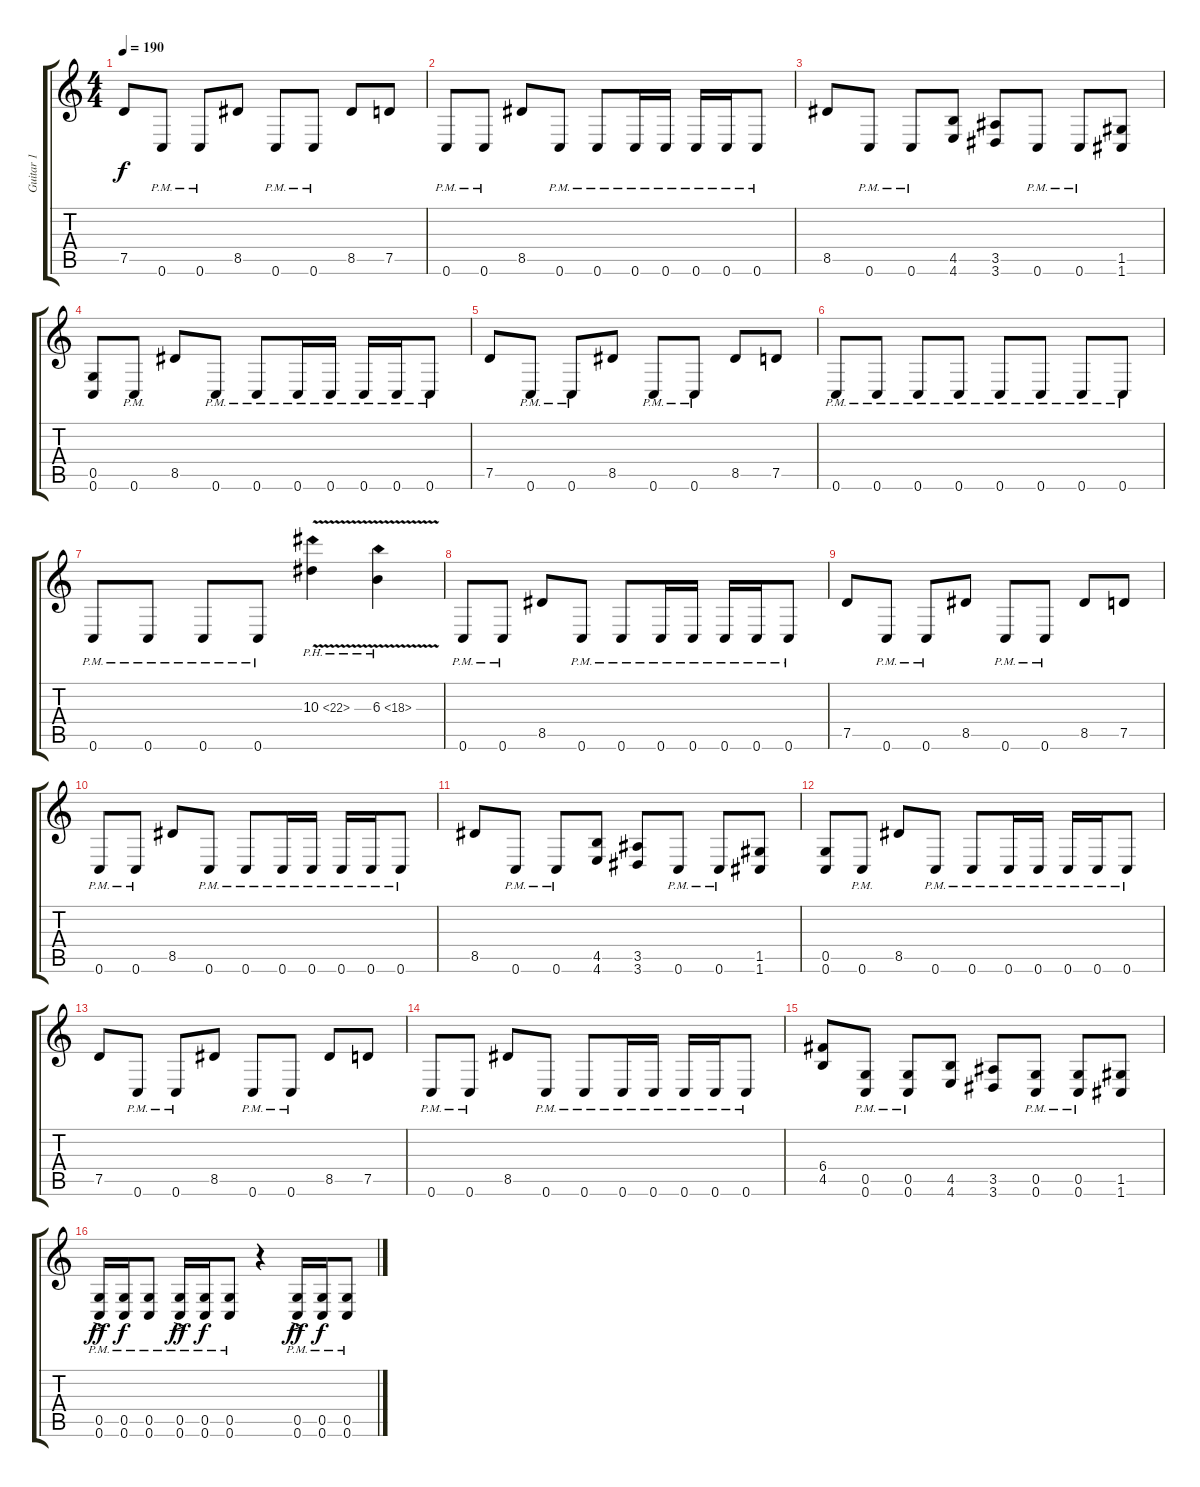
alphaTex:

\track ("Guitar 1" "Guitar 1") {instrument distortionguitar}
\staff {score tabs}
\tuning (D4 A3 F3 C3 G2 C2) {hide}
\ts (4 4)
\tempo 190
\clef g2
\ks c
7.5.8{dy f} 0.6{pm}.8 0.6{pm}.8 8.5.8 0.6{pm}.8 0.6{pm}.8 8.5.8 7.5.8 |
0.6{pm}.8 0.6{pm}.8 8.5.8 0.6{pm}.8 0.6{pm}.8 0.6{pm}.16 0.6{pm}.16 0.6{pm}.16 0.6{pm}.16 0.6{pm}.8 |
8.5.8 0.6{pm}.8 0.6{pm}.8 (4.5 4.6).8 (3.5 3.6).8 0.6{pm}.8 0.6{pm}.8 (1.5 1.6).8 |
(0.5 0.6).8 0.6{pm}.8 8.5.8 0.6{pm}.8 0.6{pm}.8 0.6{pm}.16 0.6{pm}.16 0.6{pm}.16 0.6{pm}.16 0.6{pm}.8 |
7.5.8 0.6{pm}.8 0.6{pm}.8 8.5.8 0.6{pm}.8 0.6{pm}.8 8.5.8 7.5.8 |
0.6{pm}.8 0.6{pm}.8 0.6{pm}.8 0.6{pm}.8 0.6{pm}.8 0.6{pm}.8 0.6{pm}.8 0.6{pm}.8 |
0.6{pm}.8 0.6{pm}.8 0.6{pm}.8 0.6{pm}.8 10.3{ph 12 v}.4 6.3{ph 12 v}.4 |
0.6{pm}.8 0.6{pm}.8 8.5.8 0.6{pm}.8 0.6{pm}.8 0.6{pm}.16 0.6{pm}.16 0.6{pm}.16 0.6{pm}.16 0.6{pm}.8 |
7.5.8 0.6{pm}.8 0.6{pm}.8 8.5.8 0.6{pm}.8 0.6{pm}.8 8.5.8 7.5.8 |
0.6{pm}.8 0.6{pm}.8 8.5.8 0.6{pm}.8 0.6{pm}.8 0.6{pm}.16 0.6{pm}.16 0.6{pm}.16 0.6{pm}.16 0.6{pm}.8 |
8.5.8 0.6{pm}.8 0.6{pm}.8 (4.5 4.6).8 (3.5 3.6).8 0.6{pm}.8 0.6{pm}.8 (1.5 1.6).8 |
(0.5 0.6).8 0.6{pm}.8 8.5.8 0.6{pm}.8 0.6{pm}.8 0.6{pm}.16 0.6{pm}.16 0.6{pm}.16 0.6{pm}.16 0.6{pm}.8 |
7.5.8 0.6{pm}.8 0.6{pm}.8 8.5.8 0.6{pm}.8 0.6{pm}.8 8.5.8 7.5.8 |
0.6{pm}.8 0.6{pm}.8 8.5.8 0.6{pm}.8 0.6{pm}.8 0.6{pm}.16 0.6{pm}.16 0.6{pm}.16 0.6{pm}.16 0.6{pm}.8 |
(6.4 4.5).8 (0.5{pm} 0.6{pm}).8 (0.5{pm} 0.6{pm}).8 (4.5 4.6).8 (3.5 3.6).8 (0.5{pm} 0.6{pm}).8 (0.5{pm} 0.6{pm}).8 (1.5 1.6).8 |
(0.5{ac pm} 0.6{ac pm}).16{dy ff} (0.5{pm} 0.6{pm}).16{dy f} (0.5{pm} 0.6{pm}).8 (0.5{pm} 0.6{ac pm}).16{dy ff} (0.5{pm} 0.6{pm}).16{dy f} (0.5{pm} 0.6{pm}).8 r.4 (0.5{pm} 0.6{ac pm}).16{dy ff} (0.5{pm} 0.6{pm}).16{dy f} (0.5{pm} 0.6{pm}).8
